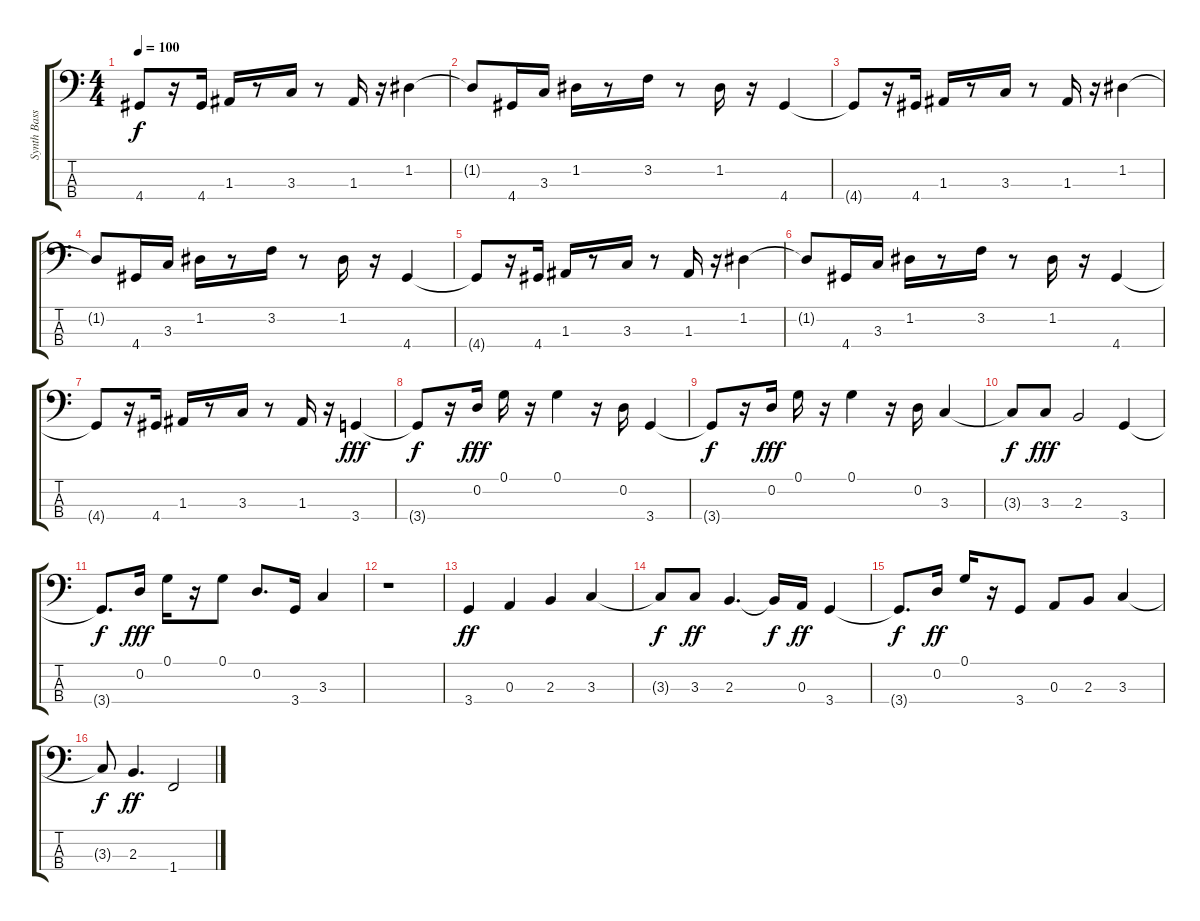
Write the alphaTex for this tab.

\track ("Synth Bass" "Synth Bass") {instrument synthbass2}
\staff {score tabs}
\tuning (G2 D2 A1 E1) {hide}
\ts (4 4)
\tempo 100
\clef f4
\ks c
4.4{t}.8{dy f} r.16 4.4.16 1.3.16 r.8 3.3.16 r.8 1.3.16 r.16 1.2.4 |
1.2{t}.8 4.4.16 3.3.16 1.2.16 r.8 3.2.16 r.8 1.2.16 r.16 4.4.4 |
4.4{t}.8 r.16 4.4.16 1.3.16 r.8 3.3.16 r.8 1.3.16 r.16 1.2.4 |
1.2{t}.8 4.4.16 3.3.16 1.2.16 r.8 3.2.16 r.8 1.2.16 r.16 4.4.4 |
4.4{t}.8 r.16 4.4.16 1.3.16 r.8 3.3.16 r.8 1.3.16 r.16 1.2.4 |
1.2{t}.8 4.4.16 3.3.16 1.2.16 r.8 3.2.16 r.8 1.2.16 r.16 4.4.4 |
4.4{t}.8 r.16 4.4.16 1.3.16 r.8 3.3.16 r.8 1.3.16 r.16 3.4.4{dy fff} |
3.4{t}.8{dy f} r.16 0.2.16{dy fff} 0.1.16 r.16 0.1.4 r.16 0.2.16 3.4.4 |
3.4{t}.8{dy f} r.16 0.2.16{dy fff} 0.1.16 r.16 0.1.4 r.16 0.2.16 3.3.4 |
3.3{t}.8{dy f} 3.3.8{dy fff} 2.3.2 3.4.4 |
3.4{t}.8{d dy f} 0.2.16{dy fff} 0.1.16 r.16 0.1.8 0.2.8{d} 3.4.16 3.3.4 |
r.1 |
3.4.4{dy ff} 0.3.4 2.3.4 3.3.4 |
3.3{t}.8{dy f} 3.3.8{dy ff} 2.3.4{d} 2.3{t}.16{dy f} 0.3.16{dy ff} 3.4.4 |
3.4{t}.8{d dy f} 0.2.16{dy ff} 0.1.16 r.16 3.4.8 0.3.8 2.3.8 3.3.4 |
3.3{t}.8{dy f} 2.3.4{d dy ff} 1.4.2{volume 12}
